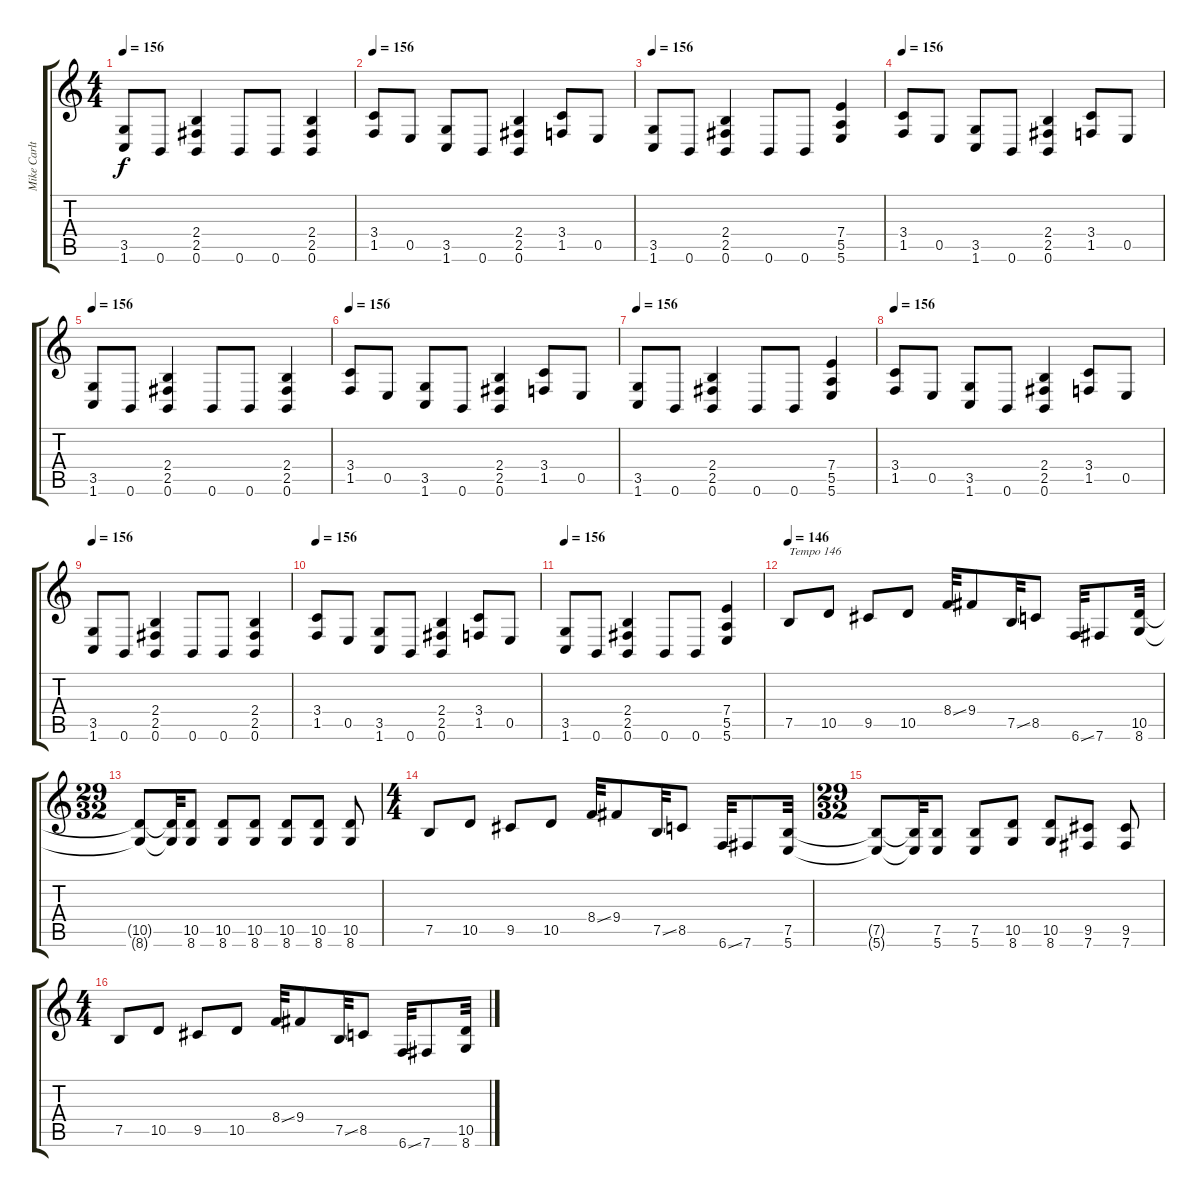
\track ("Mike Carlton" "Mike Carlt") {instrument distortionguitar}
\staff {score tabs}
\tuning (B3 Gb3 D3 A2 E2 B1) {hide}
\ts (4 4)
\tempo 156
\clef g2
\ks c
(3.5 1.6).8{dy f} 0.6.8 (2.4 2.5 0.6).4 0.6.8 0.6.8 (2.4 2.5 0.6).4 |
\tempo 156
(3.4 1.5).8 0.5.8 (3.5 1.6).8 0.6.8 (2.4 2.5 0.6).4 (3.4 1.5).8 0.5.8 |
\tempo 156
(3.5 1.6).8 0.6.8 (2.4 2.5 0.6).4 0.6.8 0.6.8 (7.4 5.5 5.6).4 |
\tempo 156
(3.4 1.5).8 0.5.8 (3.5 1.6).8 0.6.8 (2.4 2.5 0.6).4 (3.4 1.5).8 0.5.8 |
\tempo 156
(3.5 1.6).8 0.6.8 (2.4 2.5 0.6).4 0.6.8 0.6.8 (2.4 2.5 0.6).4 |
\tempo 156
(3.4 1.5).8 0.5.8 (3.5 1.6).8 0.6.8 (2.4 2.5 0.6).4 (3.4 1.5).8 0.5.8 |
\tempo 156
(3.5 1.6).8 0.6.8 (2.4 2.5 0.6).4 0.6.8 0.6.8 (7.4 5.5 5.6).4 |
\tempo 156
(3.4 1.5).8 0.5.8 (3.5 1.6).8 0.6.8 (2.4 2.5 0.6).4 (3.4 1.5).8 0.5.8 |
\tempo 156
(3.5 1.6).8 0.6.8 (2.4 2.5 0.6).4 0.6.8 0.6.8 (2.4 2.5 0.6).4 |
\tempo 156
(3.4 1.5).8 0.5.8 (3.5 1.6).8 0.6.8 (2.4 2.5 0.6).4 (3.4 1.5).8 0.5.8 |
\tempo 156
(3.5 1.6).8 0.6.8 (2.4 2.5 0.6).4 0.6.8 0.6.8 (7.4 5.5 5.6).4 |
\tempo 146
7.5.8{txt "Tempo 146"} 10.5.8 9.5.8 10.5.8 8.4{ss}.32 9.4.8 7.5{ss}.32 8.5.8 6.6{ss}.32 7.6.8 (10.5 8.6).32 |
\ts (29 32)
(10.5{t} 8.6{t}).8 (10.5{t} 8.6{t}).32 (10.5 8.6).8 (10.5 8.6).8 (10.5 8.6).8 (10.5 8.6).8 (10.5 8.6).8 (10.5 8.6).8 |
\ts (4 4)
7.5.8 10.5.8 9.5.8 10.5.8 8.4{ss}.32 9.4.8 7.5{ss}.32 8.5.8 6.6{ss}.32 7.6.8 (7.5 5.6).32 |
\ts (29 32)
(7.5{t} 5.6{t}).8 (7.5{t} 5.6{t}).32 (7.5 5.6).8 (7.5 5.6).8 (10.5 8.6).8 (10.5 8.6).8 (9.5 7.6).8 (9.5 7.6).8 |
\ts (4 4)
7.5.8 10.5.8 9.5.8 10.5.8 8.4{ss}.32 9.4.8 7.5{ss}.32 8.5.8 6.6{ss}.32 7.6.8 (10.5 8.6).32
